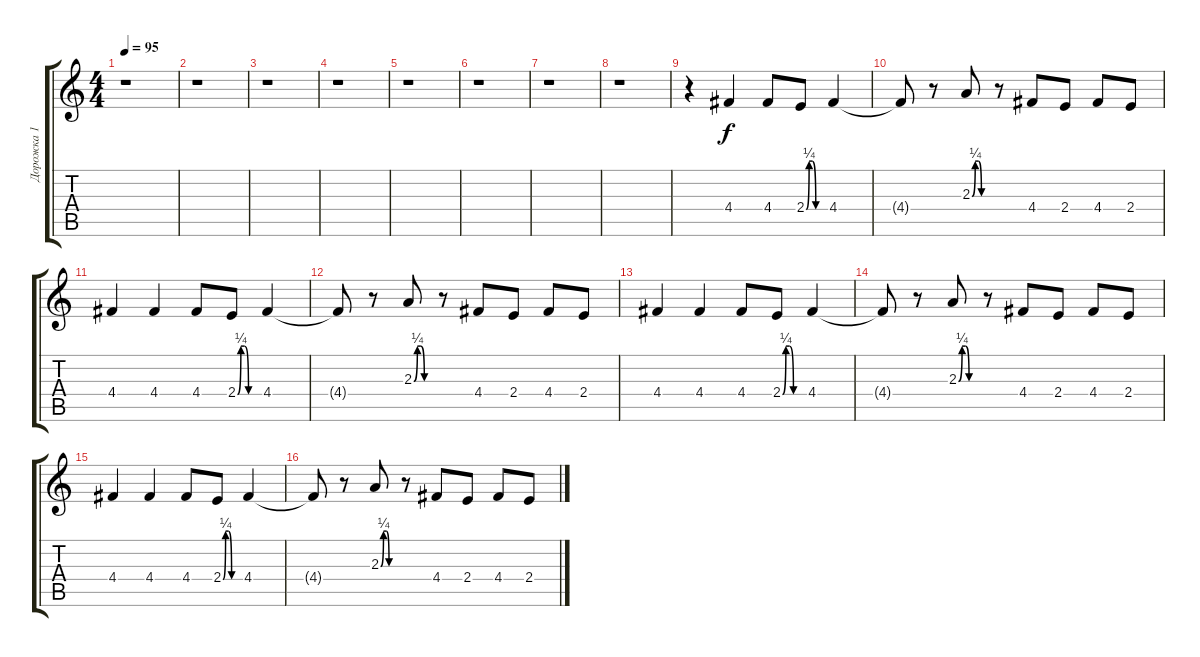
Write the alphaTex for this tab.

\track ("Дорожка 1" "Дорожка 1") {instrument acousticguitarsteel}
\staff {score tabs}
\tuning (E4 B3 G3 D3 A2 E2) {hide}
\ts (4 4)
\tempo 95
\clef g2
\ks c
r.1{dy f} |
r.1 |
r.1 |
r.1 |
r.1 |
r.1 |
r.1 |
r.1 |
r.4 4.4.4 4.4.8 2.4{be (custom 0 0 9 1 19 1 30 0 60 0)}.8 4.4.4 |
4.4{t}.8 r.8 2.3{be (custom 0 0 10 1 20 1 30 0 60 0)}.8 r.8 4.4.8 2.4.8 4.4.8 2.4.8 |
4.4.4 4.4.4 4.4.8 2.4{be (custom 0 0 9 1 19 1 30 0 60 0)}.8 4.4.4 |
4.4{t}.8 r.8 2.3{be (custom 0 0 10 1 20 1 30 0 60 0)}.8 r.8 4.4.8 2.4.8 4.4.8 2.4.8 |
4.4.4 4.4.4 4.4.8 2.4{be (custom 0 0 9 1 19 1 30 0 60 0)}.8 4.4.4 |
4.4{t}.8 r.8 2.3{be (custom 0 0 10 1 20 1 30 0 60 0)}.8 r.8 4.4.8 2.4.8 4.4.8 2.4.8 |
4.4.4 4.4.4 4.4.8 2.4{be (custom 0 0 9 1 19 1 30 0 60 0)}.8 4.4.4 |
4.4{t}.8 r.8 2.3{be (custom 0 0 10 1 20 1 30 0 60 0)}.8 r.8 4.4.8 2.4.8 4.4.8 2.4.8
